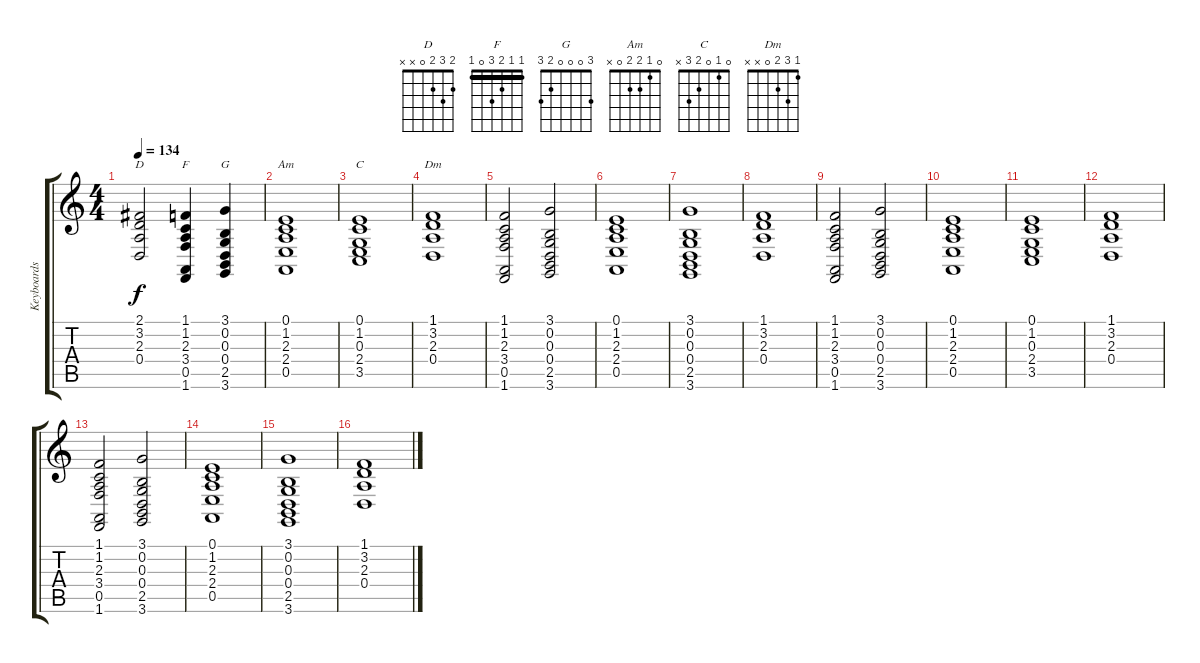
\track ("Keyboards" "Keyboards") {instrument choiraahs}
\staff {score tabs}
\tuning (E4 B3 G3 D3 A2 E2) {hide}
\chord ("D" 2 3 2 0 x x)
\chord ("F" 1 1 2 3 0 1) {barre 1}
\chord ("G" 3 0 0 0 2 3)
\chord ("Am" 0 1 2 2 0 x)
\chord ("C" 0 1 0 2 3 x)
\chord ("Dm" 1 3 2 0 x x)
\ts (4 4)
\tempo 134
\clef g2
\ks c
(2.1 3.2 2.3 0.4).2{ch "D" dy f} (1.1 1.2 2.3 3.4 0.5 1.6).4{ch "F"} (3.1 0.2 0.3 0.4 2.5 3.6).4{ch "G"} |
(0.1 1.2 2.3 2.4 0.5).1{ch "Am"} |
(0.1 1.2 0.3 2.4 3.5).1{ch "C"} |
(1.1 3.2 2.3 0.4).1{ch "Dm"} |
(1.1 1.2 2.3 3.4 0.5 1.6).2 (3.1 0.2 0.3 0.4 2.5 3.6).2 |
(0.1 1.2 2.3 2.4 0.5).1 |
(3.1 0.2 0.3 0.4 2.5 3.6).1 |
(1.1 3.2 2.3 0.4).1 |
(1.1 1.2 2.3 3.4 0.5 1.6).2 (3.1 0.2 0.3 0.4 2.5 3.6).2 |
(0.1 1.2 2.3 2.4 0.5).1 |
(0.1 1.2 0.3 2.4 3.5).1 |
(1.1 3.2 2.3 0.4).1 |
(1.1 1.2 2.3 3.4 0.5 1.6).2 (3.1 0.2 0.3 0.4 2.5 3.6).2 |
(0.1 1.2 2.3 2.4 0.5).1 |
(3.1 0.2 0.3 0.4 2.5 3.6).1 |
(1.1 3.2 2.3 0.4).1
